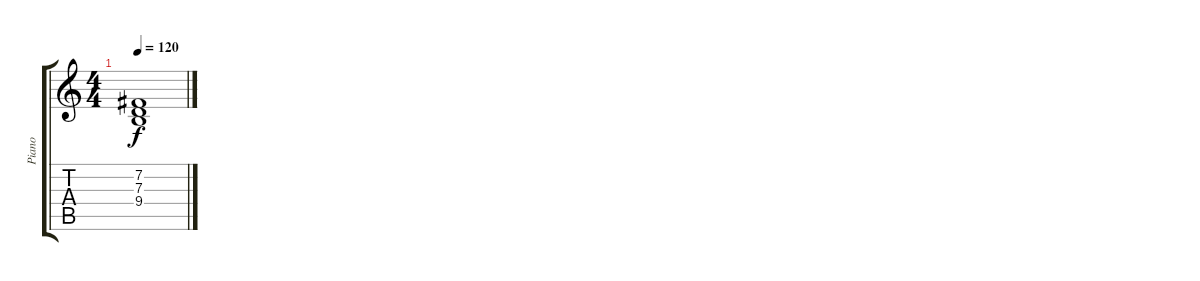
\track ("Piano" "Piano") {instrument brightacousticpiano}
\staff {score tabs}
\tuning (E4 B3 G3 D3 A2 E2) {hide}
\ts (4 4)
\tempo 120
\clef g2
\ks c
(7.2 7.3 9.4).1{dy f}
